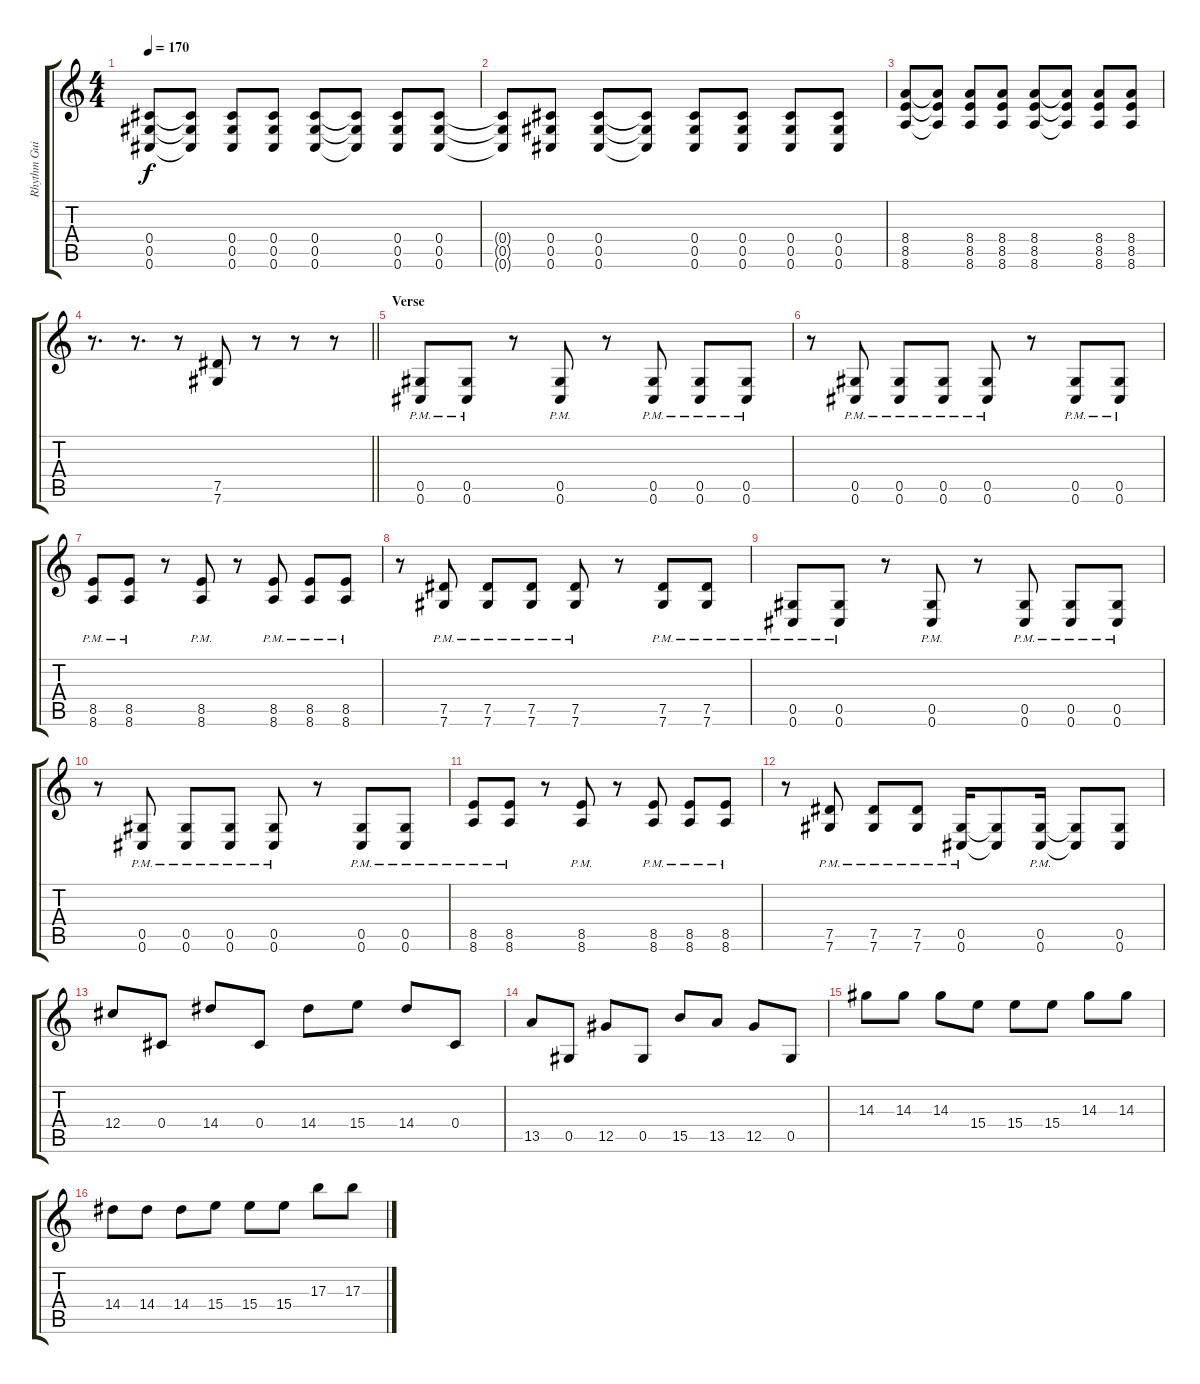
\track ("Rhythm Guitar" "Rhythm Gui") {instrument distortionguitar}
\staff {score tabs}
\tuning (Eb4 Bb3 Gb3 Db3 Ab2 Db2) {hide}
\ts (4 4)
\tempo 170
\clef g2
\ks c
(0.4 0.5 0.6).8{dy f} (0.4{t} 0.5{t} 0.6{t}).8 (0.4 0.5 0.6).8 (0.4 0.5 0.6).8 (0.4 0.5 0.6).8 (0.4{t} 0.5{t} 0.6{t}).8 (0.4 0.5 0.6).8 (0.4 0.5 0.6).8 |
(0.4{t} 0.5{t} 0.6{t}).8 (0.4 0.5 0.6).8 (0.4 0.5 0.6).8 (0.4{t} 0.5{t} 0.6{t}).8 (0.4 0.5 0.6).8 (0.4 0.5 0.6).8 (0.4 0.5 0.6).8 (0.4 0.5 0.6).8 |
(8.4 8.5 8.6).8 (8.4{t} 8.5{t} 8.6{t}).8 (8.4 8.5 8.6).8 (8.4 8.5 8.6).8 (8.4 8.5 8.6).8 (8.4{t} 8.5{t} 8.6{t}).8 (8.4 8.5 8.6).8 (8.4 8.5 8.6).8 |
\barLineRight lightlight
r.8{d} r.8{d} r.8 (7.5 7.6).8 r.8 r.8 r.8 |
\section ("" "Verse")
(0.5{pm} 0.6{pm}).8 (0.5{pm} 0.6{pm}).8 r.8 (0.5{pm} 0.6{pm}).8 r.8 (0.5{pm} 0.6{pm}).8 (0.5{pm} 0.6{pm}).8 (0.5{pm} 0.6{pm}).8 |
r.8 (0.5{pm} 0.6{pm}).8 (0.5{pm} 0.6{pm}).8 (0.5{pm} 0.6{pm}).8 (0.5{pm} 0.6{pm}).8 r.8 (0.5{pm} 0.6{pm}).8 (0.5{pm} 0.6{pm}).8 |
(8.5{pm} 8.6{pm}).8 (8.5{pm} 8.6{pm}).8 r.8 (8.5{pm} 8.6{pm}).8 r.8 (8.5{pm} 8.6{pm}).8 (8.5{pm} 8.6{pm}).8 (8.5{pm} 8.6{pm}).8 |
r.8 (7.5{pm} 7.6{pm}).8 (7.5{pm} 7.6{pm}).8 (7.5{pm} 7.6{pm}).8 (7.5{pm} 7.6{pm}).8 r.8 (7.5{pm} 7.6{pm}).8 (7.5{pm} 7.6{pm}).8 |
(0.5{pm} 0.6{pm}).8 (0.5{pm} 0.6{pm}).8 r.8 (0.5{pm} 0.6{pm}).8 r.8 (0.5{pm} 0.6{pm}).8 (0.5{pm} 0.6{pm}).8 (0.5{pm} 0.6{pm}).8 |
r.8 (0.5{pm} 0.6{pm}).8 (0.5{pm} 0.6{pm}).8 (0.5{pm} 0.6{pm}).8 (0.5{pm} 0.6{pm}).8 r.8 (0.5{pm} 0.6{pm}).8 (0.5{pm} 0.6{pm}).8 |
(8.5{pm} 8.6{pm}).8 (8.5{pm} 8.6{pm}).8 r.8 (8.5{pm} 8.6{pm}).8 r.8 (8.5{pm} 8.6{pm}).8 (8.5{pm} 8.6{pm}).8 (8.5{pm} 8.6{pm}).8 |
r.8 (7.5{pm} 7.6{pm}).8 (7.5{pm} 7.6{pm}).8 (7.5{pm} 7.6{pm}).8 (0.5{pm} 0.6{pm}).16 (0.5{t} 0.6{t}).8 (0.5{pm} 0.6{pm}).16 (0.5{t} 0.6{t}).8 (0.5 0.6).8 |
12.4.8 0.4.8 14.4.8 0.4.8 14.4.8 15.4.8 14.4.8 0.4.8 |
13.5.8 0.5.8 12.5.8 0.5.8 15.5.8 13.5.8 12.5.8 0.5.8 |
14.3.8 14.3.8 14.3.8 15.4.8 15.4.8 15.4.8 14.3.8 14.3.8 |
14.4.8 14.4.8 14.4.8 15.4.8 15.4.8 15.4.8 17.3.8 17.3.8
